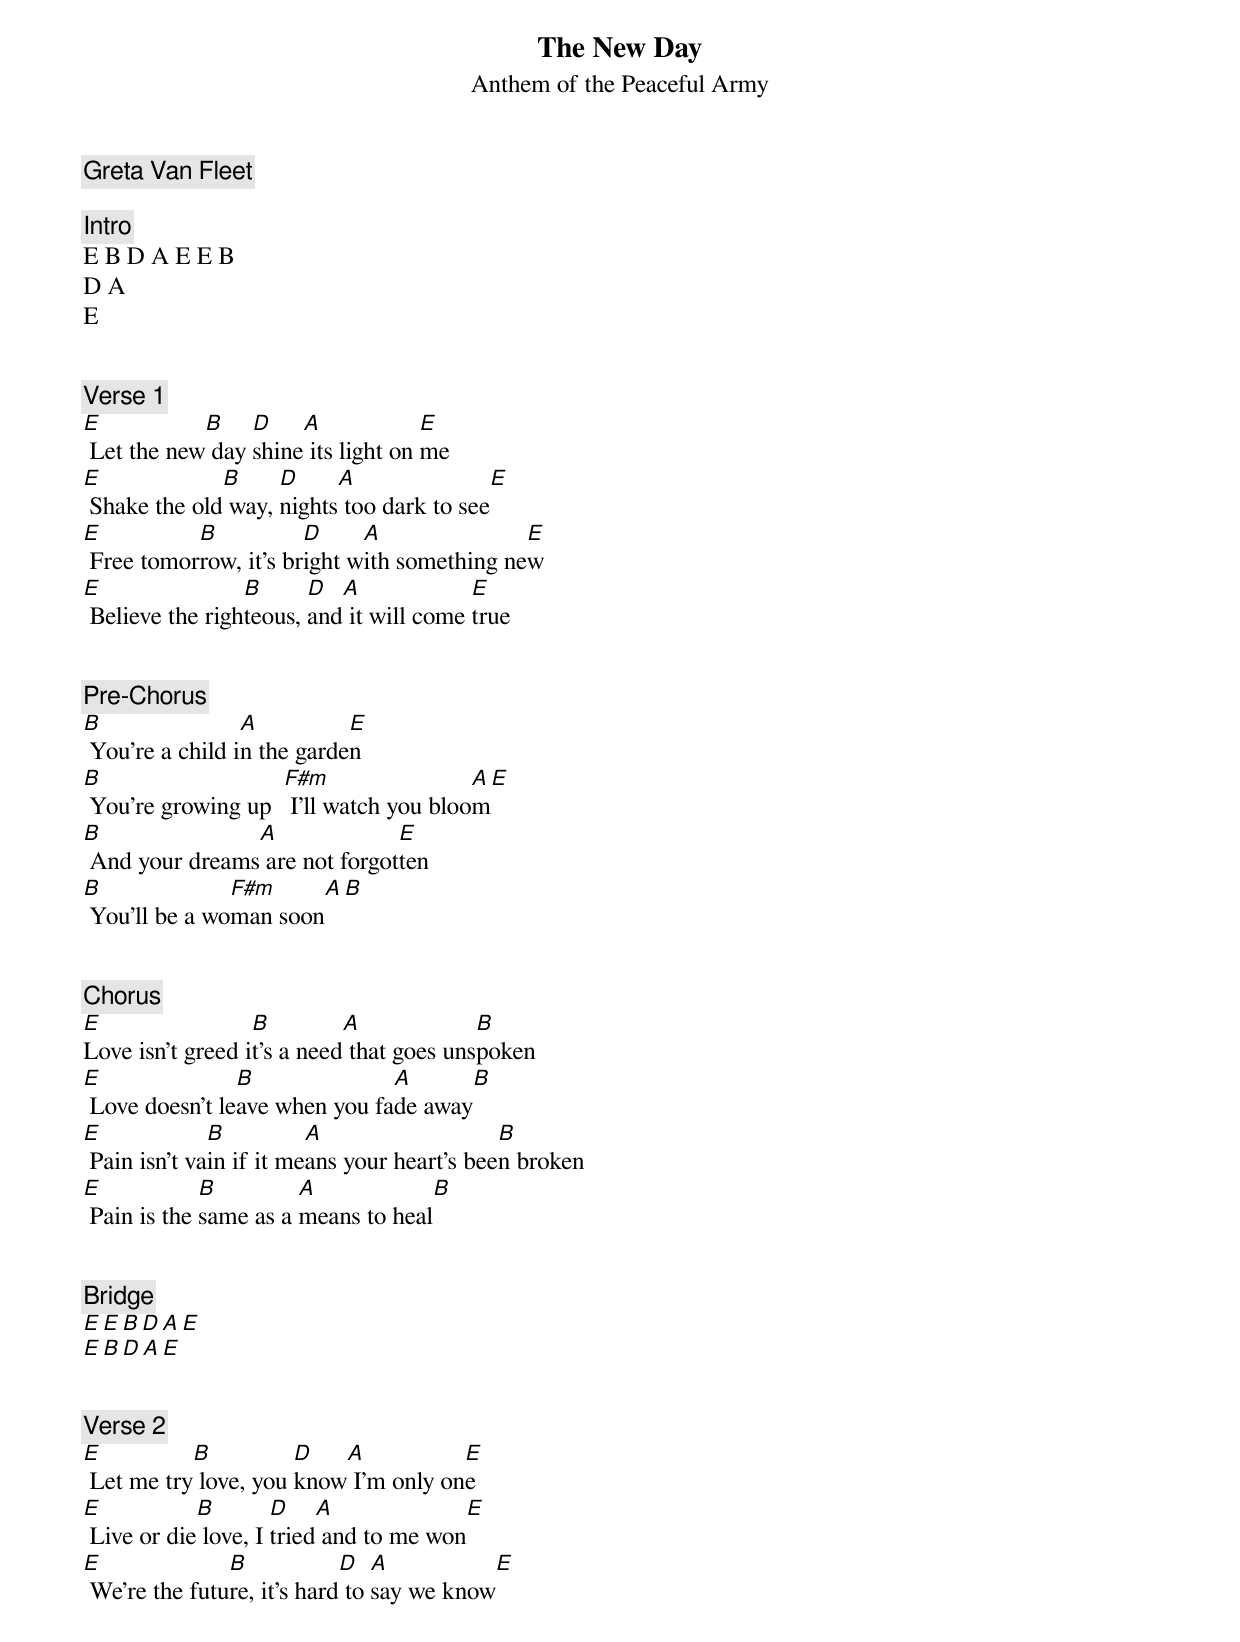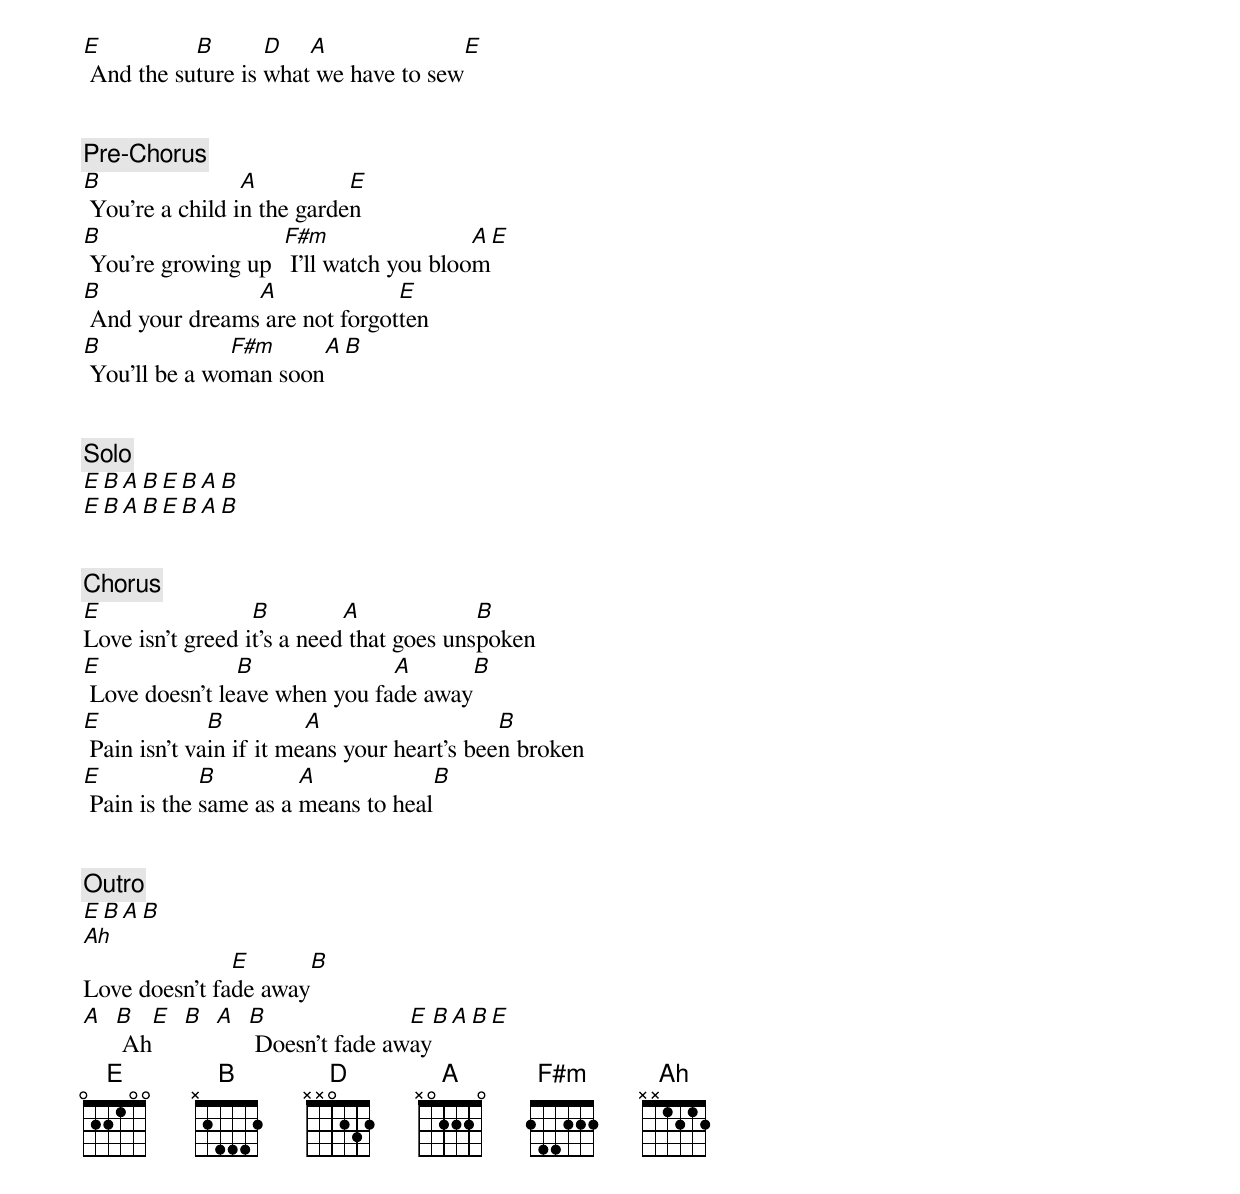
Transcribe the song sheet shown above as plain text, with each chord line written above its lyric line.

The New Day
Anthem of the Peaceful Army
Greta Van Fleet

[Intro]
E B D A E E B
D A
E


[Verse 1]
E           B    D    A             E
 Let the new day shine its light on me
E             B     D     A               E
 Shake the old way, nights too dark to see
E          B           D     A               E
 Free tomorrow, it's bright with something new
E                B      D  A             E
 Believe the righteous, and it will come true


[Pre-Chorus]
B                A          E
 You're a child in the garden
B                   F#m                 A    E
 You're growing up   I'll watch you bloom
B               A              E
 And your dreams are not forgotten
B              F#m       A B
 You'll be a woman soon


[Chorus]
E                 B         A             B
Love isn't greed it's a need that goes unspoken
E               B              A        B
 Love doesn't leave when you fade away
E             B          A                   B
 Pain isn't vain if it means your heart's been broken
E            B         A            B
 Pain is the same as a means to heal


[Bridge]
E E B D A E
E B D A E


[Verse 2]
E          B          D   A           E
 Let me try love, you know I'm only one
E           B        D    A             E
 Live or die love, I tried and to me won
E              B            D   A          E
 We're the future, it's hard to say we know
E          B       D   A              E
 And the suture is what we have to sew


[Pre-Chorus]
B                A          E
 You're a child in the garden
B                   F#m                 A    E
 You're growing up   I'll watch you bloom
B               A              E
 And your dreams are not forgotten
B              F#m       A B
 You'll be a woman soon


[Solo]
E B A B E B A B
E B A B E B A B


[Chorus]
E                 B         A             B
Love isn't greed it's a need that goes unspoken
E               B              A        B
 Love doesn't leave when you fade away
E             B          A                   B
 Pain isn't vain if it means your heart's been broken
E            B         A            B
 Pain is the same as a means to heal


[Outro]
E B A B
Ah
               E        B
Love doesn't fade away
A B  E B A B               E   B A B E
   Ah       Doesn't fade away
